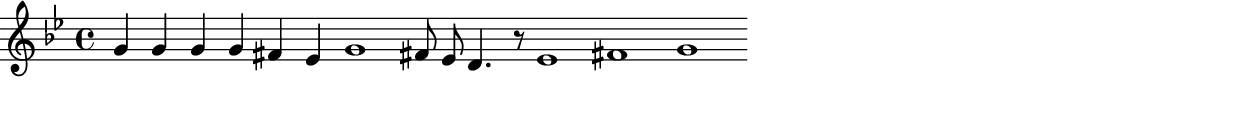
%% Generated by lilypond-book.py
%% Options: [exampleindent=10.16\mm,indent=0\mm,line-width=160\mm,quote]
\include "lilypond-book-preamble.ly"


% ****************************************************************
% Start cut-&-pastable-section
% ****************************************************************



\paper {
  indent = 0\mm
  line-width = 160\mm
  % offset the left padding, also add 1mm as lilypond creates cropped
  % images with a little space on the right
  line-width = #(- line-width (* mm  3.000000) (* mm 1))
  line-width = 160\mm - 2.0 * 10.16\mm
  % offset the left padding, also add 1mm as lilypond creates cropped
  % images with a little space on the right
  line-width = #(- line-width (* mm  3.000000) (* mm 1))
}

\layout {
  
}





% ****************************************************************
% ly snippet:
% ****************************************************************
\sourcefilename "arabic-improvisation.ly"
\sourcefileline 0
%% DO NOT EDIT this file manually; it is automatically
%% generated from LSR http://lsr.di.unimi.it
%% Make any changes in LSR itself, or in Documentation/snippets/new/ ,
%% and then run scripts/auxiliar/makelsr.py
%%
%% This file is in the public domain.
\version "2.18.0"

\header {
%% Translation of GIT committish: 8ffecf6be17c6ec2ff87cf31873121a8cce29b09
  texidoces = "
Para las improvisaciones o @emph{taqasim} que son libres durante unos
momentos, se puede omitir la indicación de compás y se puede usar
@code{\cadenzaOn}.  Podría ser necesario ajustar el estilo de
alteraciones accidentales, porque la ausencia de líneas divisorias
hará que la alteración aparezca una sola vez.  He aquí un ejemplo de
cómo podría ser el comienzo de una improvisación @emph{hijaz}:

"
  doctitlees = "Improvisación de música árabe"

%% Translation of GIT committish: e0808cc5f4890c5f8f03ed1be48fc911627afea4
  texidocit = "
Per improvvisazioni o taqasim a tempo libero, si può omettere l'indicazione
di tempo e usare @code{\\cadenzaOn}.  Può essere necessaria la modifica
dello stile delle alterazioni, perché l'assenza delle stanghette farà
sì che l'alterazione sia contrassegnata una volta sola.  Ecco un esempio
di quello che potrebbe essere l'inizio di un'improvvisazione hijaz:

"
  doctitleit = "Improvvisazione araba"

%% Translation of GIT committish: 0a868be38a775ecb1ef935b079000cebbc64de40
  texidocde = "
Bei Improvisation oder @emph{taqasim}, die zeitlich frei gespielt
werden, kann die Taktart ausgelassen werden und @code{\cadenzaOn}
kann eingesetzt werden.  Es kann nötig sein, den Versetzungszeichenstil
anzupassen, weil sonst die Versetzungszeichen nur einmal ausgegeben
werden, da keine Taktlinien gesetzt sind.  Hier ein Beispiel, wie
der Beginn einer @emph{hijaz}-Improvisation aussehen könnte:

"

  doctitlede = "Arabische Improvisation"

%% Translation of GIT committish: 8eae9a75fb3ec1d0b6633103c8a652608c8fa630
  texidocfr = "
Lorsque les improvisations ou @emph{taqasim} sont temporairement libres,
la métrique peut ne pas apparaître, auquel cas on utilisera un
@code{\\cadenzaOn}.  Les altérations accidentelles devront alors être
répétées en raison de l'absence de barre de mesure.  Voici comment
pourrait débuter une improvisation de @emph{hijaz}.

"
  doctitlefr = "Improvisation en musique arabe"

  lsrtags = "world-music"

  texidoc = "
For improvisations or taqasim which are temporarily free, the time
signature can be omitted and @code{\\cadenzaOn} can be used.  Adjusting
the accidental style might be required, since the absence of bar lines
will cause the accidental to be marked only once.  Here is an example
of what could be the start of a hijaz improvisation:

"
  doctitle = "Arabic improvisation"
} % begin verbatim

\include "arabic.ly"

\relative sol' {
  \key re \kurd
  \accidentalStyle forget
  \cadenzaOn
  sol4 sol sol sol fad mib sol1 fad8 mib re4. r8 mib1 fad sol
}



% ****************************************************************
% end ly snippet
% ****************************************************************
